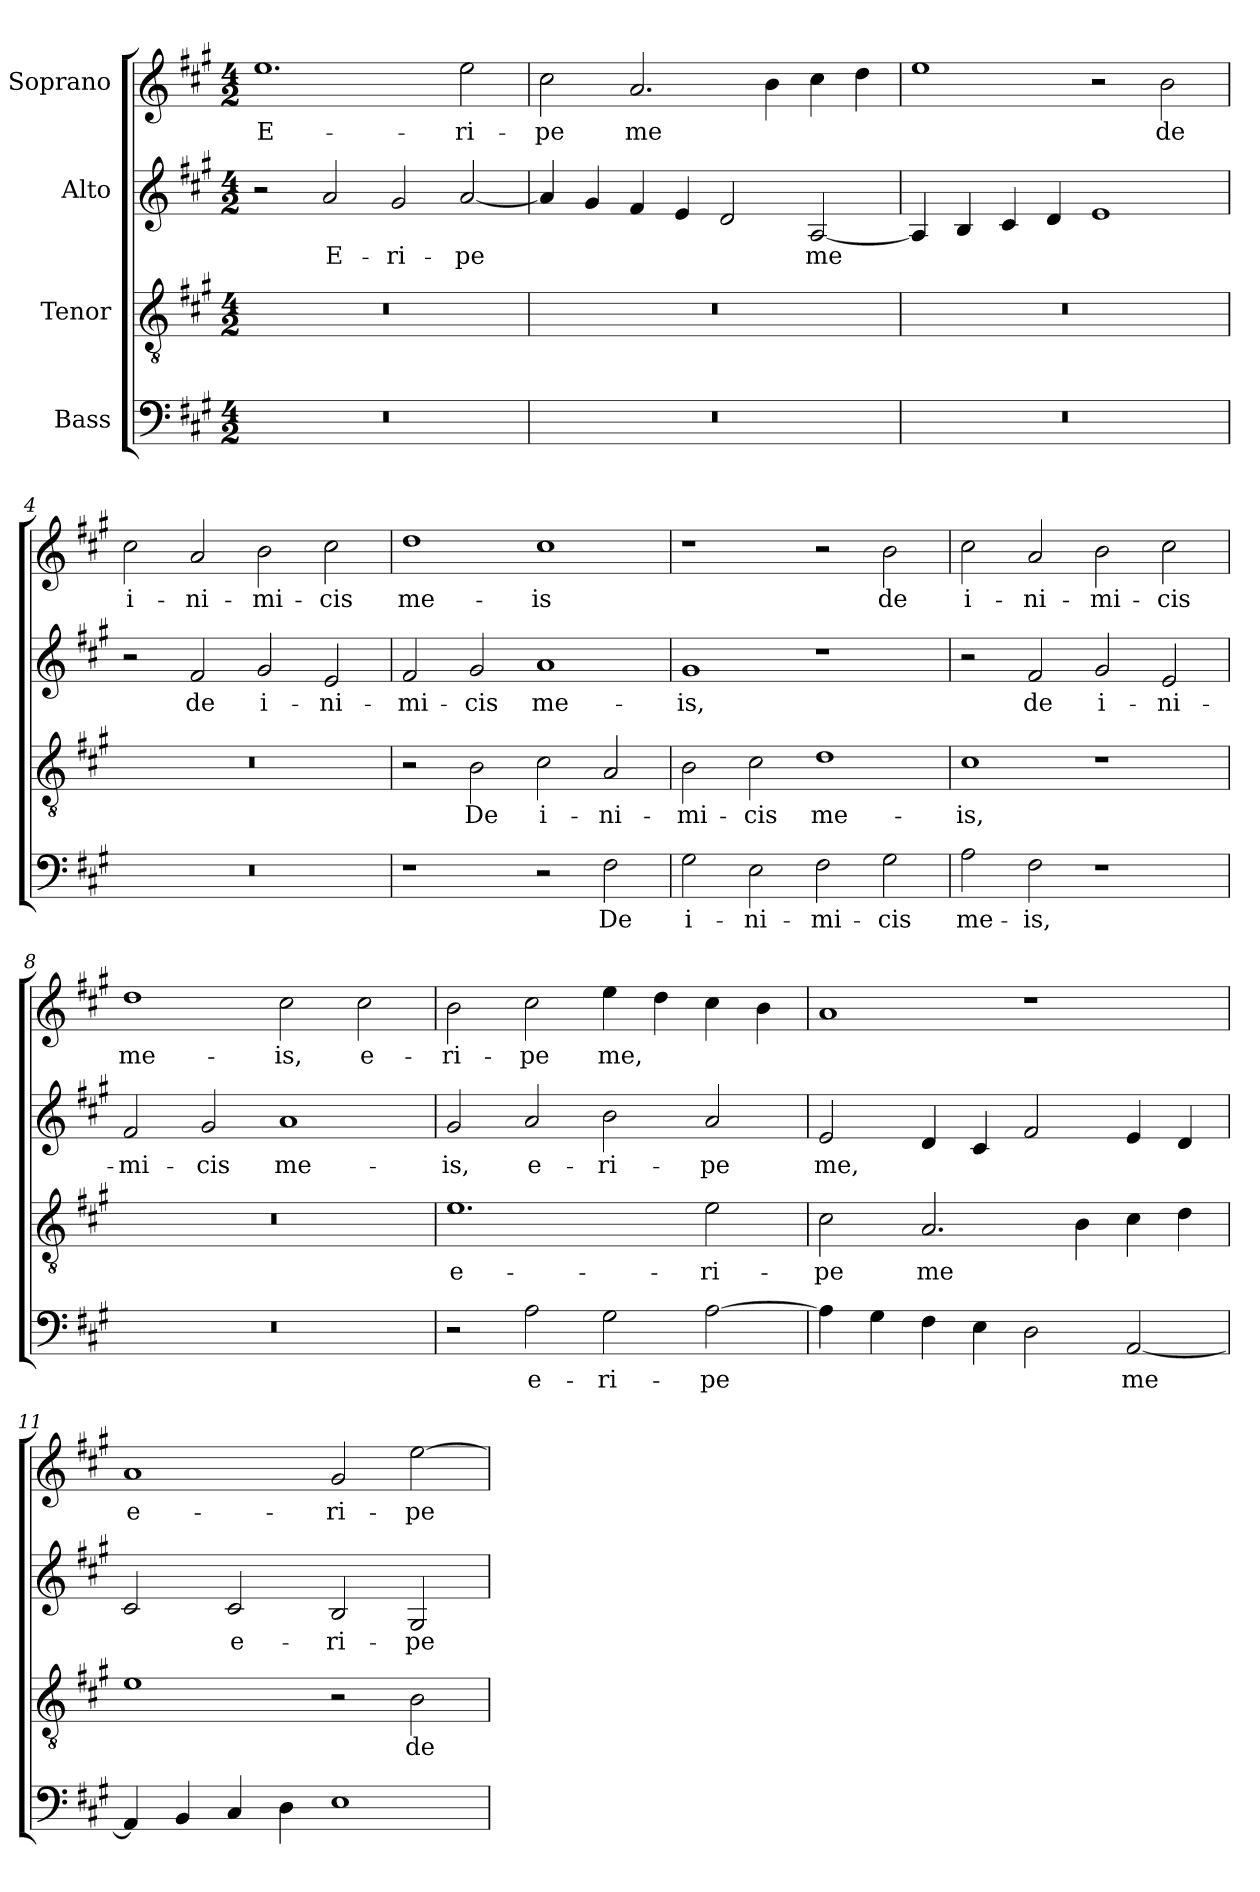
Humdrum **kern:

**kern	**text	**kern	**text	**kern	**text	**kern	**text
*part4	*part4	*part3	*part3	*part2	*part2	*part1	*part1
*staff4	*staff4	*staff3	*staff3	*staff2	*staff2	*staff1	*staff1
*I"Bass	*	*I"Tenor	*	*I"Alto	*	*I"Soprano	*
*clefF4	*	*clefGv2	*	*clefG2	*	*clefG2	*
*k[f#c#g#]	*	*k[f#c#g#]	*	*k[f#c#g#]	*	*k[f#c#g#]	*
*M4/2	*	*M4/2	*	*M4/2	*	*M4/2	*
*MM200	*	*MM200	*	*MM200	*	*MM200	*
=1	=1	=1	=1	=1	=1	=1	=1
!	!	!	!	!	!	!	!LO:LY:b
0r	.	0r	.	2r	.	1.ee	E-
!	!	!	!	!	!LO:LY:b	!	!
.	.	.	.	2a/	E-	.	.
!	!	!	!	!	!LO:LY:b	!	!
.	.	.	.	2g#/	-ri-	.	.
!	!	!	!	!	!LO:LY:b	!	!LO:LY:b
.	.	.	.	[2a/	-pe	2ee\	-ri-
=2	=2	=2	=2	=2	=2	=2	=2
!	!	!	!	!	!	!	!LO:LY:b
0r	.	0r	.	4a/]	.	2cc#\	-pe
.	.	.	.	4g#/	.	.	.
!	!	!	!	!	!	!	!LO:LY:b
.	.	.	.	4f#/	.	2.a/	me
.	.	.	.	4e/	.	.	.
.	.	.	.	2d/	.	.	.
.	.	.	.	.	.	4b\	.
!	!	!	!	!	!LO:LY:b	!	!
.	.	.	.	[2A/	me	4cc#\	.
.	.	.	.	.	.	4dd\	.
=3	=3	=3	=3	=3	=3	=3	=3
0r	.	0r	.	4A/]	.	1ee	.
.	.	.	.	4B/	.	.	.
.	.	.	.	4c#/	.	.	.
.	.	.	.	4d/	.	.	.
.	.	.	.	1e	.	2r	.
!	!	!	!	!	!	!	!LO:LY:b
.	.	.	.	.	.	2b\	de
=4	=4	=4	=4	=4	=4	=4	=4
!	!	!	!	!	!	!	!LO:LY:b
0r	.	0r	.	2r	.	2cc#\	i-
!	!	!	!	!	!LO:LY:b	!	!LO:LY:b
.	.	.	.	2f#/	de	2a/	-ni-
!	!	!	!	!	!LO:LY:b	!	!LO:LY:b
.	.	.	.	2g#/	i-	2b\	-mi-
!	!	!	!	!	!LO:LY:b	!	!LO:LY:b
.	.	.	.	2e/	-ni-	2cc#\	-cis
=5	=5	=5	=5	=5	=5	=5	=5
!	!	!	!	!	!LO:LY:b	!	!LO:LY:b
1r	.	2r	.	2f#/	-mi-	1dd	me-
!	!	!	!LO:LY:b	!	!LO:LY:b	!	!
.	.	2B\	De	2g#/	-cis	.	.
!	!	!	!LO:LY:b	!	!LO:LY:b	!	!LO:LY:b
2r	.	2c#\	i-	1a	me-	1cc#	-is
!	!LO:LY:b	!	!LO:LY:b	!	!	!	!
2F#\	De	2A/	-ni-	.	.	.	.
!!LO:LB:g=z
=6	=6	=6	=6	=6	=6	=6	=6
!	!LO:LY:b	!	!LO:LY:b	!	!LO:LY:b	!	!
2G#\	i-	2B\	-mi-	1g#	-is,	1r	.
!	!LO:LY:b	!	!LO:LY:b	!	!	!	!
2E\	-ni-	2c#\	-cis	.	.	.	.
!	!LO:LY:b	!	!LO:LY:b	!	!	!	!
2F#\	-mi-	1d	me-	1r	.	2r	.
!	!LO:LY:b	!	!	!	!	!	!LO:LY:b
2G#\	-cis	.	.	.	.	2b\	de
=7	=7	=7	=7	=7	=7	=7	=7
!	!LO:LY:b	!	!LO:LY:b	!	!	!	!LO:LY:b
2A\	me-	1c#	-is,	2r	.	2cc#\	i-
!	!LO:LY:b	!	!	!	!LO:LY:b	!	!LO:LY:b
2F#\	-is,	.	.	2f#/	de	2a/	-ni-
!	!	!	!	!	!LO:LY:b	!	!LO:LY:b
1r	.	1r	.	2g#/	i-	2b\	-mi-
!	!	!	!	!	!LO:LY:b	!	!LO:LY:b
.	.	.	.	2e/	-ni-	2cc#\	-cis
=8	=8	=8	=8	=8	=8	=8	=8
!	!	!	!	!	!LO:LY:b	!	!LO:LY:b
0r	.	0r	.	2f#/	-mi-	1dd	me-
!	!	!	!	!	!LO:LY:b	!	!
.	.	.	.	2g#/	-cis	.	.
!	!	!	!	!	!LO:LY:b	!	!LO:LY:b
.	.	.	.	1a	me-	2cc#\	-is,
!	!	!	!	!	!	!	!LO:LY:b
.	.	.	.	.	.	2cc#\	e-
=9	=9	=9	=9	=9	=9	=9	=9
!	!	!	!LO:LY:b	!	!LO:LY:b	!	!LO:LY:b
2r	.	1.e	e-	2g#/	-is,	2b\	-ri-
!	!LO:LY:b	!	!	!	!LO:LY:b	!	!LO:LY:b
2A\	e-	.	.	2a/	e-	2cc#\	-pe
!	!LO:LY:b	!	!	!	!LO:LY:b	!	!LO:LY:b
2G#\	-ri-	.	.	2b\	-ri-	4ee\	me,
.	.	.	.	.	.	4dd\	.
!	!LO:LY:b	!	!LO:LY:b	!	!LO:LY:b	!	!
[2A\	-pe	2e\	-ri-	2a/	-pe	4cc#\	.
.	.	.	.	.	.	4b\	.
!!LO:LB:g=z
=10	=10	=10	=10	=10	=10	=10	=10
!	!	!	!LO:LY:b	!	!LO:LY:b	!	!
4A\]	.	2c#\	-pe	2e/	me,	1a	.
4G#\	.	.	.	.	.	.	.
!	!	!	!LO:LY:b	!	!	!	!
4F#\	.	2.A/	me	4d/	.	.	.
4E\	.	.	.	4c#/	.	.	.
2D\	.	.	.	2f#/	.	1r	.
.	.	4B\	.	.	.	.	.
!	!LO:LY:b	!	!	!	!	!	!
[2AA/	me	4c#\	.	4e/	.	.	.
.	.	4d\	.	4d/	.	.	.
=11	=11	=11	=11	=11	=11	=11	=11
!	!	!	!	!	!	!	!LO:LY:b
4AA/]	.	1e	.	2c#/	.	1a	e-
4BB/	.	.	.	.	.	.	.
!	!	!	!	!	!LO:LY:b	!	!
4C#/	.	.	.	2c#/	e-	.	.
4D\	.	.	.	.	.	.	.
!	!	!	!	!	!LO:LY:b	!	!LO:LY:b
1E	.	2r	.	2B/	-ri-	2g#/	-ri-
!	!	!	!LO:LY:b	!	!LO:LY:b	!	!LO:LY:b
.	.	2B\	de	2G#/	-pe	[2ee\	-pe
=	=	=	=	=	=	=	=
*-	*-	*-	*-	*-	*-	*-	*-
